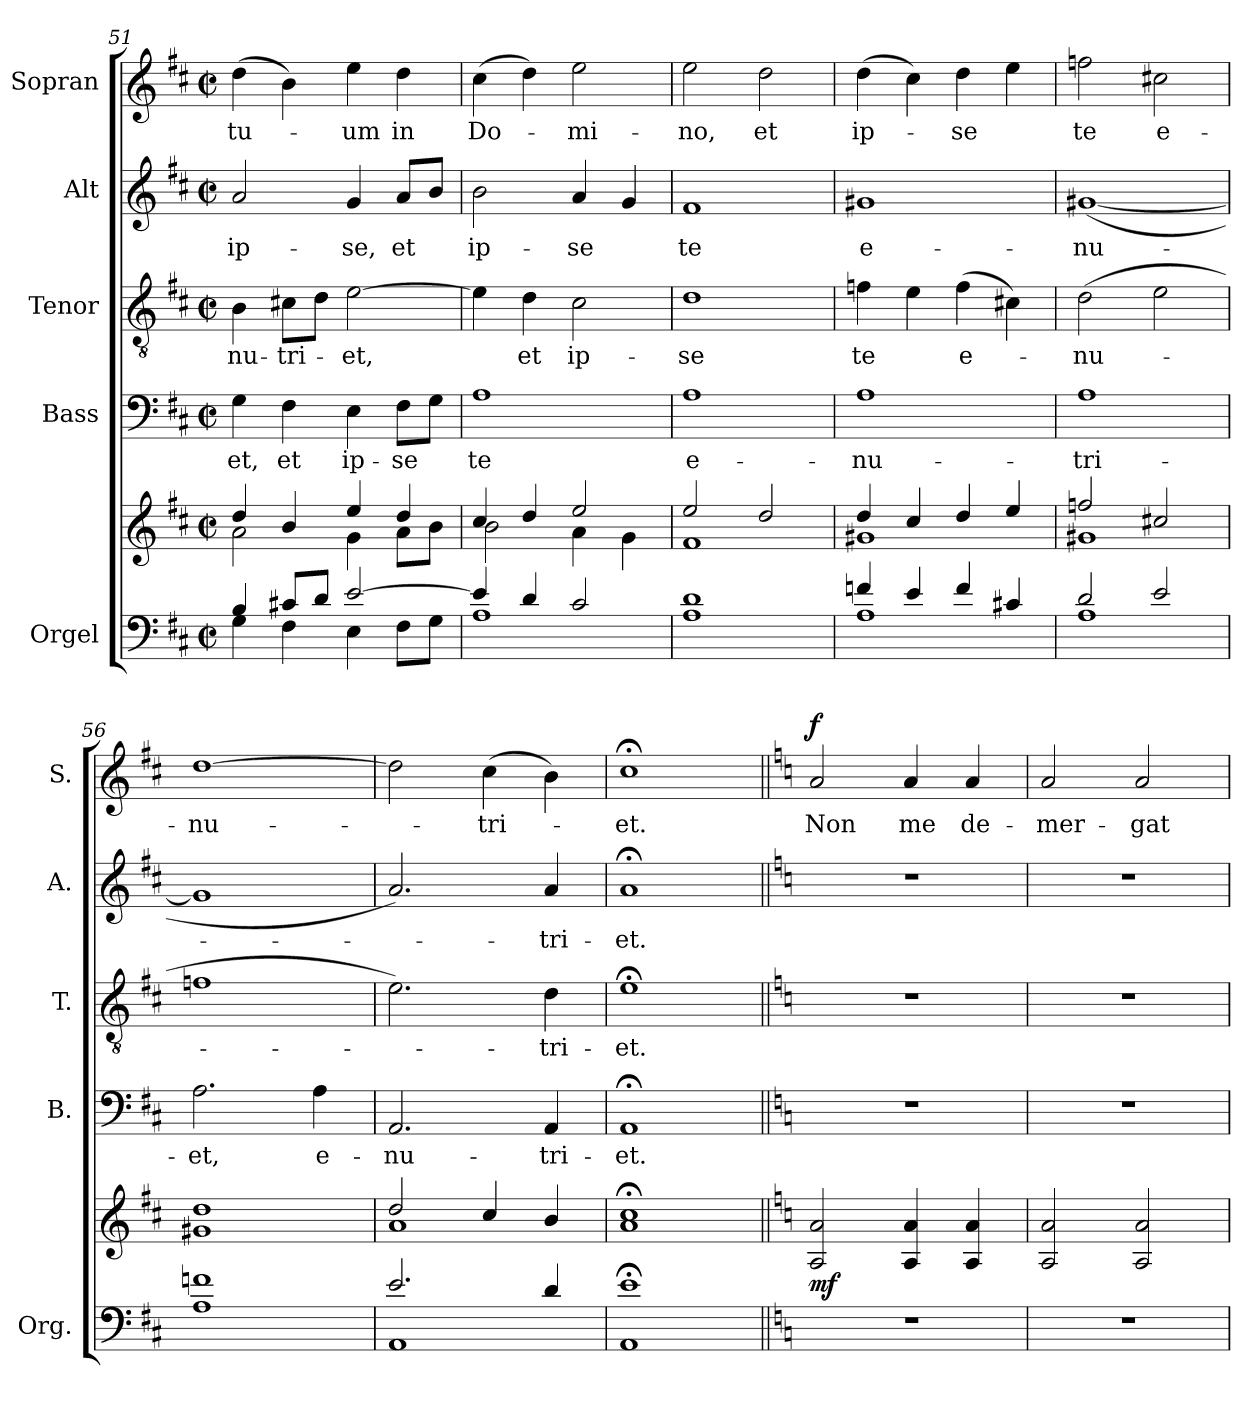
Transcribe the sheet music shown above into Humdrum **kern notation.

**kern	**kern	**dynam	**kern	**text	**kern	**text	**kern	**text	**kern	**text	**dynam
*part5	*part5	*part5	*part4	*part4	*part3	*part3	*part2	*part2	*part1	*part1	*part1
*staff6	*staff5	*staff5/6	*staff4	*staff4	*staff3	*staff3	*staff2	*staff2	*staff1	*staff1	*staff1
*I"Orgel	*	*	*I"Bass	*	*I"Tenor	*	*I"Alt	*	*I"Sopran	*	*
*I'Org.	*	*	*I'B.	*	*I'T.	*	*I'A.	*	*I'S.	*	*
*clefF4	*clefG2	*	*clefF4	*	*clefGv2	*	*clefG2	*	*clefG2	*	*
*k[f#c#]	*k[f#c#]	*	*k[f#c#]	*	*k[f#c#]	*	*k[f#c#]	*	*k[f#c#]	*	*
*D:	*D:	*	*D:	*	*D:	*	*D:	*	*D:	*	*
*M2/2	*M2/2	*	*M2/2	*	*M2/2	*	*M2/2	*	*M2/2	*	*
*met(c|)	*met(c|)	*	*met(c|)	*	*met(c|)	*	*met(c|)	*	*met(c|)	*	*
=51	=51	=51	=51	=51	=51	=51	=51	=51	=51	=51	=51
*^	*^	*	*	*	*	*	*	*	*	*	*
!	!	!	!	!	!	!LO:LY:b	!	!LO:LY:b	!	!LO:LY:b	!	!LO:LY:b	!
4B/	4G\	4dd/	2a\	.	4G\	-et,	4B\	-nu-	2a/	ip-	(>4dd\	tu-	.
!	!	!	!	!	!	!LO:LY:b	!	!LO:LY:b	!	!	!	!	!
8c#X/L	4F#\	4b/	.	.	4F#\	et	8c#X\L	-tri-	.	.	4b\)	.	.
8d/J	.	.	.	.	.	.	8d\J	.	.	.	.	.	.
!	!	!	!	!	!	!LO:LY:b	!	!LO:LY:b	!	!LO:LY:b	!	!LO:LY:b	!
[>2e/	4E\	4ee/	4g\	.	4E\	ip-	[2e\	-et,	4g/	-se,	4ee\	-um	.
!	!	!	!	!	!	!LO:LY:b	!	!	!	!LO:LY:b	!	!LO:LY:b	!
.	8F#\L	4dd/	8a\L	.	8F#\L	-se	.	.	8a/L	et	4dd\	in	.
.	8G\J	.	8b\J	.	8G\J	.	.	.	8b/J	.	.	.	.
=52	=52	=52	=52	=52	=52	=52	=52	=52	=52	=52	=52	=52	=52
!	!	!	!	!	!	!LO:LY:b	!	!	!	!LO:LY:b	!	!LO:LY:b	!
4e/]	1A	4cc#/	2b\	.	1A	te	4e\]	.	2b\	ip-	(>4cc#\	Do-	.
!	!	!	!	!	!	!	!	!LO:LY:b	!	!	!	!	!
4d/	.	4dd/	.	.	.	.	4d\	et	.	.	4dd\)	.	.
!	!	!	!	!	!	!	!	!LO:LY:b	!	!LO:LY:b	!	!LO:LY:b	!
2c#/	.	2ee/	4a\	.	.	.	2c#\	ip-	4a/	-se	2ee\	-mi-	.
.	.	.	4g\	.	.	.	.	.	4g/	.	.	.	.
=53	=53	=53	=53	=53	=53	=53	=53	=53	=53	=53	=53	=53	=53
!	!	!	!	!	!	!LO:LY:b	!	!LO:LY:b	!	!LO:LY:b	!	!LO:LY:b	!
1d	1A	2ee/	1f#	.	1A	e-	1d	-se	1f#	te	2ee\	-no,	.
!	!	!	!	!	!	!	!	!	!	!	!	!LO:LY:b	!
.	.	2dd/	.	.	.	.	.	.	.	.	2dd\	et	.
=54	=54	=54	=54	=54	=54	=54	=54	=54	=54	=54	=54	=54	=54
!	!	!	!	!	!	!LO:LY:b	!	!LO:LY:b	!	!LO:LY:b	!	!LO:LY:b	!
4fn/	1A	4dd/	1g#X	.	1A	-nu-	4fn\	te	1g#X	e-	(>4dd\	ip-	.
4e/	.	4cc#/	.	.	.	.	4e\	.	.	.	4cc#\)	.	.
!	!	!	!	!	!	!	!	!LO:LY:b	!	!	!	!LO:LY:b	!
4f/	.	4dd/	.	.	.	.	(>4f\	e-	.	.	4dd\	-se	.
4c#X/	.	4ee/	.	.	.	.	4c#X\)	.	.	.	4ee\	.	.
=55	=55	=55	=55	=55	=55	=55	=55	=55	=55	=55	=55	=55	=55
!	!	!	!	!	!	!LO:LY:b	!	!LO:LY:b	!	!LO:LY:b	!	!LO:LY:b	!
2d/	1A	2ffn/	1g#X	.	1A	-tri-	(>2d\	-nu-	(<[1g#X	-nu-	2ffn\	te	.
!	!	!	!	!	!	!	!	!	!	!	!	!LO:LY:b	!
2e/	.	2cc#X/	.	.	.	.	2e\	.	.	.	2cc#X\	e-	.
=56	=56	=56	=56	=56	=56	=56	=56	=56	=56	=56	=56	=56	=56
!	!	!	!	!	!	!LO:LY:b	!	!	!	!	!	!LO:LY:b	!
1fn	1A	1dd	1g#X	.	2.A\	-et,	1fn	.	1g#]	.	[1dd	-nu-	.
!	!	!	!	!	!	!LO:LY:b	!	!	!	!	!	!	!
.	.	.	.	.	4A\	e-	.	.	.	.	.	.	.
!!LO:PB:g=z
=57	=57	=57	=57	=57	=57	=57	=57	=57	=57	=57	=57	=57	=57
!	!	!	!	!	!	!LO:LY:b	!	!	!	!	!	!	!
2.e/	1AA	2dd/	1a	.	2.AA/	-nu-	2.e\)	.	2.a/)	.	2dd\]	.	.
!	!	!	!	!	!	!	!	!	!	!	!	!LO:LY:b	!
.	.	4cc#/	.	.	.	.	.	.	.	.	(>4cc#\	-tri-	.
!	!	!	!	!	!	!LO:LY:b	!	!LO:LY:b	!	!LO:LY:b	!	!	!
4d/	.	4b/	.	.	4AA/	-tri-	4d\	-tri-	4a/	-tri-	4b\)	.	.
=58	=58	=58	=58	=58	=58	=58	=58	=58	=58	=58	=58	=58	=58
!	!	!	!	!	!	!LO:LY:b	!	!LO:LY:b	!	!LO:LY:b	!	!LO:LY:b	!
1e;	1AA	1cc#;<	1a	.	1AA;<	-et.	1e;<	-et.	1a;<	-et.	1cc#;<	-et.	.
*v	*v	*	*	*	*	*	*	*	*	*	*	*	*
*	*v	*v	*	*	*	*	*	*	*	*	*	*
=59||	=59||	=59||	=59||	=59||	=59||	=59||	=59||	=59||	=59||	=59||	=59||
*k[]	*k[]	*	*k[]	*	*k[]	*	*k[]	*	*k[]	*	*
*C:	*C:	*	*C:	*	*C:	*	*C:	*	*C:	*	*
*^	*^	*	*	*	*	*	*	*	*	*	*
!	!	!	!	!LO:DY:b	!	!	!	!	!	!	!	!LO:LY:b	!LO:DY:a
*v	*v	*	*	*	*	*	*	*	*	*	*	*	*
*	*v	*v	*	*	*	*	*	*	*	*	*	*
1r	2A/ 2a/	mf	1r	.	1r	.	1r	.	2a/	Non	f
!	!	!	!	!	!	!	!	!	!	!LO:LY:b	!
.	4A/ 4a/	.	.	.	.	.	.	.	4a/	me	.
!	!	!	!	!	!	!	!	!	!	!LO:LY:b	!
.	4A/ 4a/	.	.	.	.	.	.	.	4a/	de-	.
=60	=60	=60	=60	=60	=60	=60	=60	=60	=60	=60	=60
!	!	!	!	!	!	!	!	!	!	!LO:LY:b	!
1r	2A/ 2a/	.	1r	.	1r	.	1r	.	2a/	-mer-	.
!	!	!	!	!	!	!	!	!	!	!LO:LY:b	!
.	2A/ 2a/	.	.	.	.	.	.	.	2a/	-gat	.
=	=	=	=	=	=	=	=	=	=	=	=
*-	*-	*-	*-	*-	*-	*-	*-	*-	*-	*-	*-
